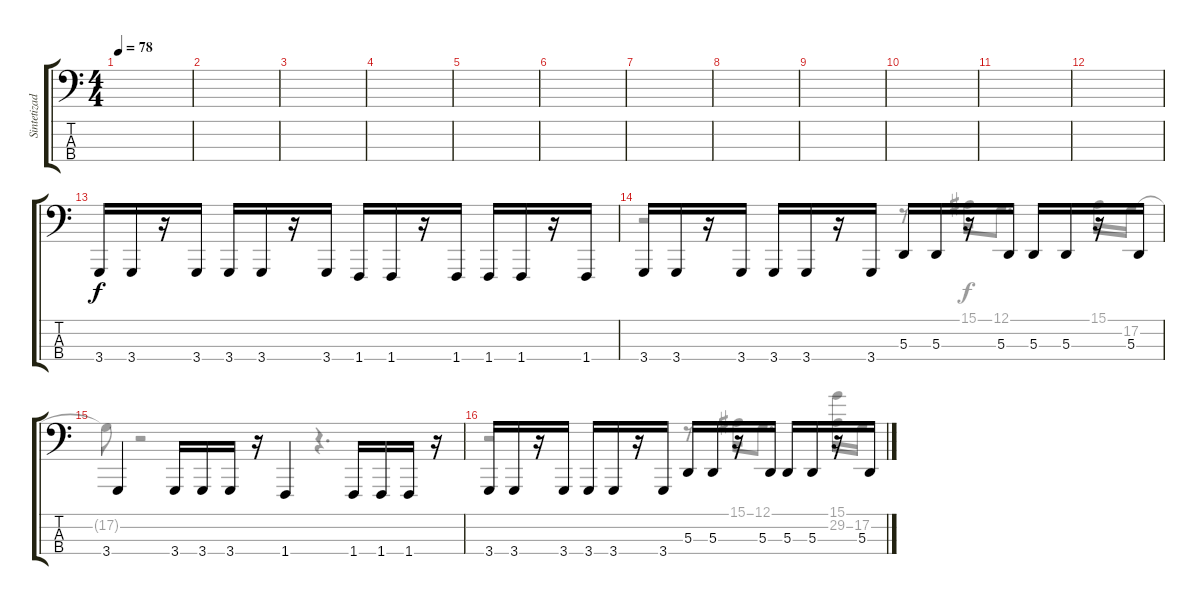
\track ("Sintetizador" "Sintetizad") {instrument lead1square}
\staff {score tabs}
\tuning (G2 D2 A1 E1) {hide}
\voice
\ts (4 4)
\tempo 78
\clef f4
\ks c
|
|
|
|
|
|
|
|
|
|
|
|
3.4.16 3.4.16 r.16 3.4.16 3.4.16 3.4.16 r.16 3.4.16 1.4.16 1.4.16 r.16 1.4.16 1.4.16 1.4.16 r.16 1.4.16 |
3.4.16 3.4.16 r.16 3.4.16 3.4.16 3.4.16 r.16 3.4.16 5.3.16 5.3.16 r.16 5.3.16 5.3.16 5.3.16 r.16 5.3.16 |
3.4.4 3.4.16 3.4.16 3.4.16 r.16 1.4.4 1.4.16 1.4.16 1.4.16 r.16 |
3.4.16 3.4.16 r.16 3.4.16 3.4.16 3.4.16 r.16 3.4.16 5.3.16 5.3.16 r.16 5.3.16 5.3.16 5.3.16 r.16 5.3.16
\voice
\clef f4
\ottava regular
\simile none
\ks c
|
|
|
|
|
|
|
|
|
|
|
|
|
r.2 r.8 15.1.16 12.1.8{d} 15.1.16 17.2.16 |
17.2{t}.8 r.2 r.4{d} |
r.2 r.8 15.1.16 12.1.8{d} (15.1 29.2).16 17.2.16
